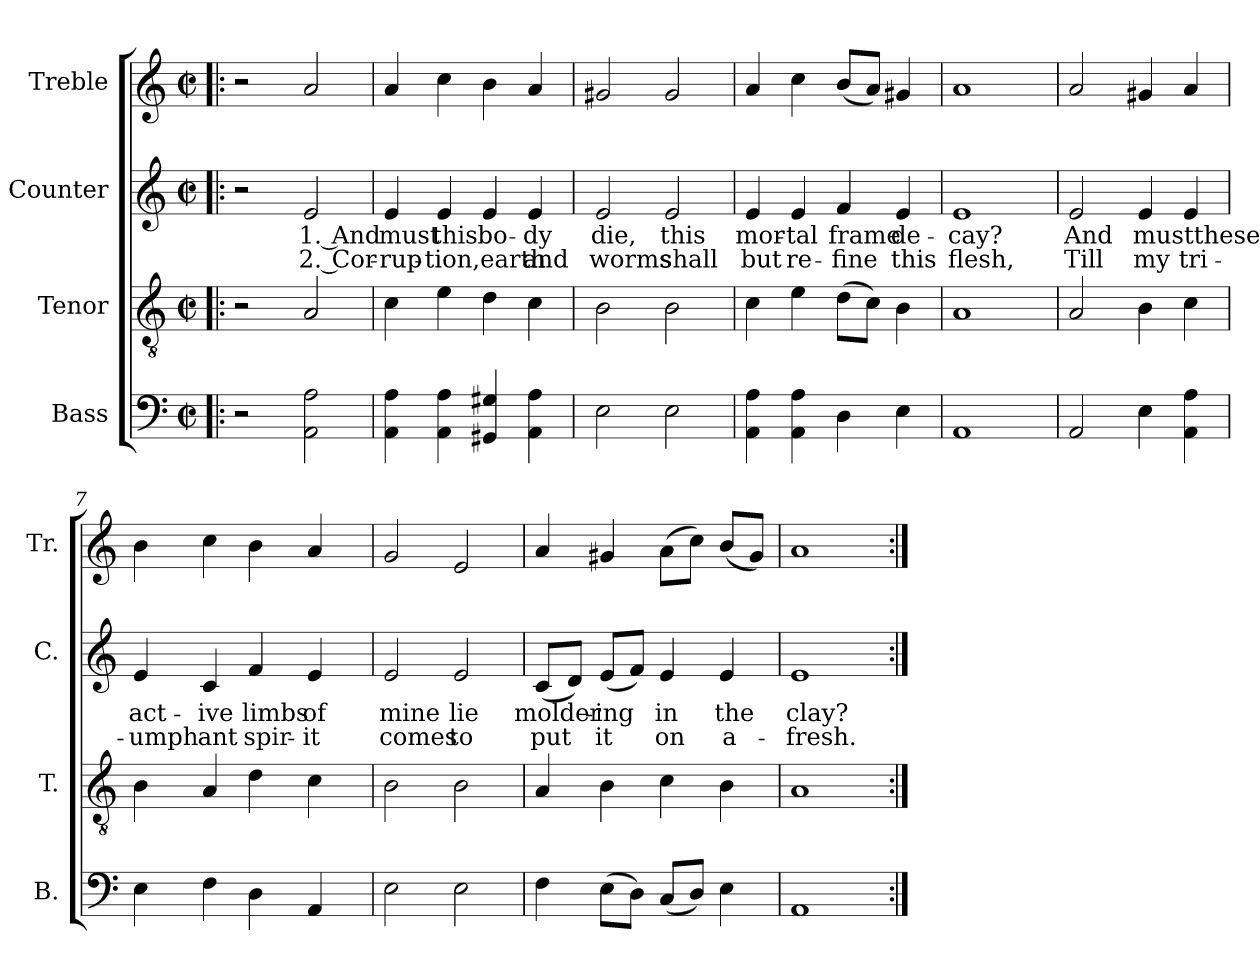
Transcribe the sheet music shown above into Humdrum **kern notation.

**kern	**kern	**kern	**text	**text	**kern
*part4	*part3	*part2	*part2	*part2	*part1
*staff4	*staff3	*staff2	*staff2	*staff2	*staff1
*I"Bass	*I"Tenor	*I"Counter	*	*	*I"Treble
*I'B.	*I'T.	*I'C.	*	*	*I'Tr.
!!LO:PB:g=z
*stria5	*stria5	*stria5	*	*	*stria5
*clefF4	*clefGv2	*clefG2	*	*	*clefG2
*M2/2	*M2/2	*M2/2	*	*	*M2/2
*met(c|)	*met(c|)	*met(c|)	*	*	*met(c|)
=1!|:	=1!|:	=1!|:	=1!|:	=1!|:	=1!|:
2r	2r	2r	.	.	2r
!	!	!	!LO:LY:b:rj	!LO:LY:b:rj	!
2A\ 2AA\	2A/	2e/	1. And	2. Cor-	2a/
=2	=2	=2	=2	=2	=2
!	!	!	!LO:LY:b:cj	!LO:LY:b:cj	!
4A\ 4AA\	4c\	4e/	-must	rup-	4a/
!	!	!	!LO:LY:b:cj	!LO:LY:b	!
4A\ 4AA\	4e\	4e/	-this	tion,earth	4cc\
!	!	!	!LO:LY:b:cj	!	!
4G#X/ 4GG#X/	4d\	4e/	bo-	.	4b\
!	!	!	!LO:LY:b:cj	!LO:LY:b:cj	!
4A\ 4AA\	4c\	4e/	-dy	and	4a/
=3	=3	=3	=3	=3	=3
!	!	!	!LO:LY:b:cj	!LO:LY:b:cj	!
2E\	2B\	2e/	die,	worms	2g#X/
!	!	!	!LO:LY:b:cj	!LO:LY:b:cj	!
2E\	2B\	2e/	this	shall	2g#/
=4	=4	=4	=4	=4	=4
!	!	!	!LO:LY:b:cj	!LO:LY:b:cj	!
4A\ 4AA\	4c\	4e/	mor-	-but	4a/
!	!	!	!LO:LY:b:cj	!LO:LY:b:cj	!
4A\ 4AA\	4e\	4e/	tal	re-	4cc\
!	!	!	!LO:LY:b:cj	!LO:LY:b:cj	!
4D\	(>8d\L	4f/	-frame	fine	(<8b/L
.	8c\J)	.	.	.	8a/J)
!	!	!	!LO:LY:b:cj	!LO:LY:b:cj	!
4E\	4B\	4e/	de-	-this	4g#X/
=5	=5	=5	=5	=5	=5
!	!	!	!LO:LY:b:cj	!LO:LY:b:cj	!
1AA	1A	1e	cay?	flesh,	1a
=6	=6	=6	=6	=6	=6
!	!	!	!LO:LY:b:cj	!LO:LY:b:cj	!
2AA/	2A/	2e/	And	Till	2a/
!	!	!	!LO:LY:b	!LO:LY:b:cj	!
4E\	4B\	4e/	mustthese	my	4g#X/
!	!	!	!	!LO:LY:b:cj	!
4A\ 4AA\	4c\	4e/	.	tri-	4a/
!!LO:LB:g=z
=7	=7	=7	=7	=7	=7
!	!	!	!LO:LY:b:cj	!LO:LY:b:cj	!
*	*^	*	*	*	*
4E\	4B\	8ryy	4e/	-act-	-umph	4b\
.	.	32.ryy	.	.	.	.
.	.	2ryy	.	.	.	.
!	!	!	!	!LO:LY:b:cj	!LO:LY:b:cj	!
4F\	4A/	.	4c/	ive	ant	4cc\
!	!	!	!	!LO:LY:b:cj	!LO:LY:b:cj	!
4D\	4d\	.	4f/	limbs	spir-	4b\
.	.	4ryy	.	.	.	.
!	!	!	!	!LO:LY:b:cj	!LO:LY:b:cj	!
4AA/	4c\	.	4e/	-of	it	4a/
.	.	16ryy	.	.	.	.
.	.	64ryy	.	.	.	.
=8	=8	=8	=8	=8	=8	=8
!	!	!	!	!LO:LY:b:cj	!LO:LY:b:cj	!
*	*v	*v	*	*	*	*
2E\	2B\	2e/	mine	comes	2g/
!	!	!	!LO:LY:b:cj	!LO:LY:b:cj	!
2E\	2B\	2e/	lie	to	2e/
=9	=9	=9	=9	=9	=9
!	!	!	!LO:LY:b	!LO:LY:b:cj	!
4F\	4A/	(<8c/L	molder-	-put	4a/
.	.	8d/J)	.	.	.
!	!	!	!LO:LY:b:cj	!LO:LY:b:cj	!
(>8E\L	4B\	(<8e/L	ing	it	4g#X/
8D\J)	.	8f/J)	.	.	.
!	!	!	!LO:LY:b:cj	!LO:LY:b:cj	!
(<8C/L	4c\	4e/	in	on	(>8a\L
8D/J)	.	.	.	.	8cc\J)
!	!	!	!LO:LY:b:cj	!LO:LY:b:cj	!
4E\	4B\	4e/	the	a-	(<8b/L
.	.	.	.	.	8g#>/J)
=10	=10	=10	=10	=10	=10
!	!	!	!LO:LY:b:cj	!LO:LY:b:cj	!
1AA	1A	1e	-clay?	fresh.	1a
=:|!	=:|!	=:|!	=:|!	=:|!	=:|!
*-	*-	*-	*-	*-	*-
